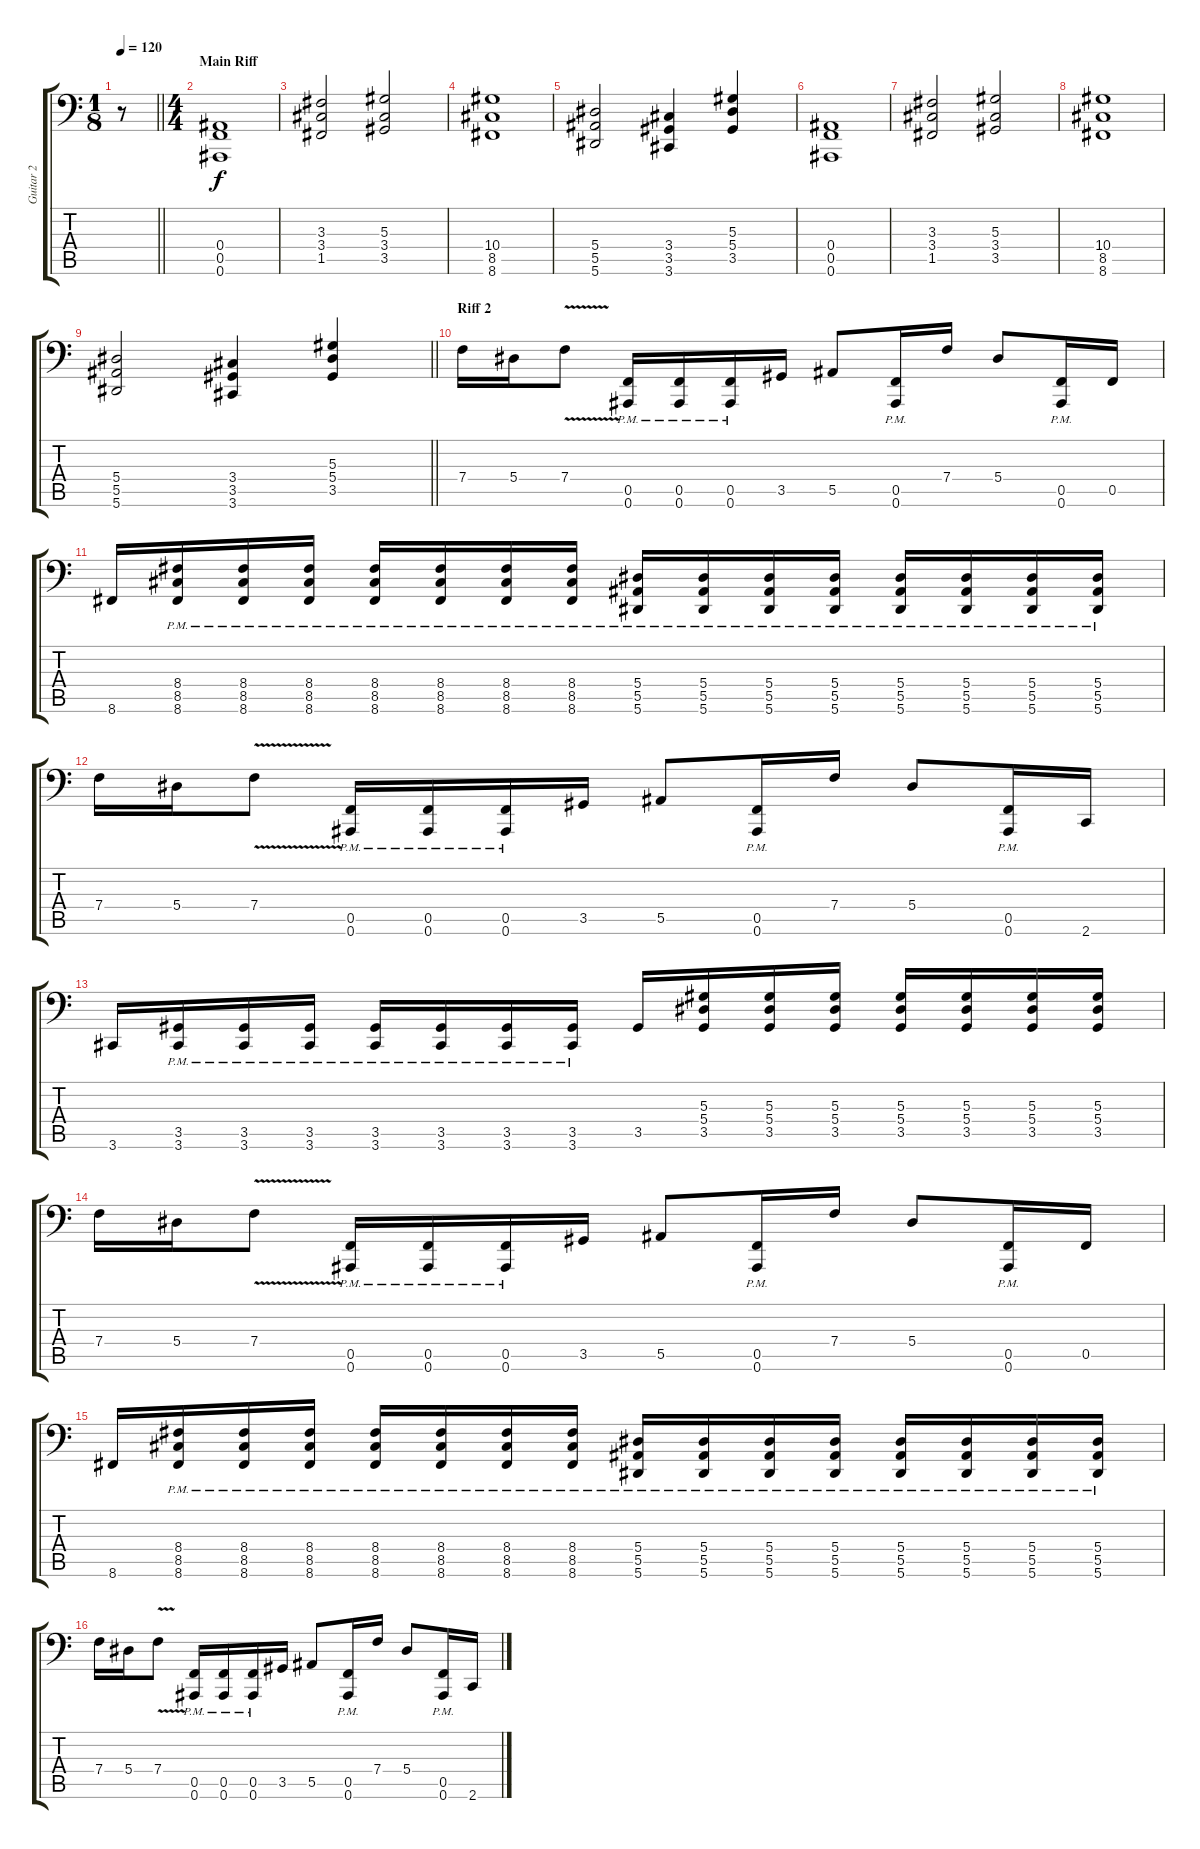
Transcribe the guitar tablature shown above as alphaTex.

\track ("Guitar 2" "Guitar 2") {instrument stringensemble1}
\staff {score tabs}
\tuning (C4 G3 Eb3 Bb2 F2 Bb1) {hide}
\ts (1 8)
\tempo 120
\clef f4
\barLineRight lightlight
\ks c
r.8{dy f instrument stringensemble1} |
\ts (4 4)
\section ("" "Main Riff")
(0.4 0.5 0.6).1 |
(3.3 3.4 1.5).2 (5.3 3.4 3.5).2 |
(10.4 8.5 8.6).1 |
(5.4 5.5 5.6).2 (3.4 3.5 3.6).4 (5.3 5.4 3.5).4 |
(0.4 0.5 0.6).1 |
(3.3 3.4 1.5).2 (5.3 3.4 3.5).2 |
(10.4 8.5 8.6).1 |
\barLineRight lightlight
(5.4 5.5 5.6).2 (3.4 3.5 3.6).4 (5.3 5.4 3.5).4 |
\section ("" "Riff 2")
7.4.16 5.4.16 7.4{v}.8 (0.5{pm} 0.6{pm}).16 (0.5{pm} 0.6{pm}).16 (0.5{pm} 0.6{pm}).16 3.5.16 5.5.8 (0.5{pm} 0.6{pm}).16 7.4.16 5.4.8 (0.5{pm} 0.6{pm}).16 0.5.16 |
8.6.16 (8.4{pm} 8.5{pm} 8.6{pm}).16 (8.4{pm} 8.5{pm} 8.6{pm}).16 (8.4{pm} 8.5{pm} 8.6{pm}).16 (8.4{pm} 8.5{pm} 8.6{pm}).16 (8.4{pm} 8.5{pm} 8.6{pm}).16 (8.4{pm} 8.5{pm} 8.6{pm}).16 (8.4{pm} 8.5{pm} 8.6{pm}).16 (5.4{pm} 5.5{pm} 5.6{pm}).16 (5.4{pm} 5.5{pm} 5.6{pm}).16 (5.4{pm} 5.5{pm} 5.6{pm}).16 (5.4{pm} 5.5{pm} 5.6{pm}).16 (5.4{pm} 5.5{pm} 5.6{pm}).16 (5.4{pm} 5.5{pm} 5.6{pm}).16 (5.4{pm} 5.5{pm} 5.6{pm}).16 (5.4{pm} 5.5{pm} 5.6{pm}).16 |
7.4.16 5.4.16 7.4{v}.8 (0.5{pm} 0.6{pm}).16 (0.5{pm} 0.6{pm}).16 (0.5{pm} 0.6{pm}).16 3.5.16 5.5.8 (0.5{pm} 0.6{pm}).16 7.4.16 5.4.8 (0.5{pm} 0.6{pm}).16 2.6.16 |
3.6.16 (3.5{pm} 3.6{pm}).16 (3.5{pm} 3.6{pm}).16 (3.5{pm} 3.6{pm}).16 (3.5{pm} 3.6{pm}).16 (3.5{pm} 3.6{pm}).16 (3.5{pm} 3.6{pm}).16 (3.5{pm} 3.6{pm}).16 3.5.16 (5.3 5.4 3.5).16 (5.3 5.4 3.5).16 (5.3 5.4 3.5).16 (5.3 5.4 3.5).16 (5.3 5.4 3.5).16 (5.3 5.4 3.5).16 (5.3 5.4 3.5).16 |
7.4.16 5.4.16 7.4{v}.8 (0.5{pm} 0.6{pm}).16 (0.5{pm} 0.6{pm}).16 (0.5{pm} 0.6{pm}).16 3.5.16 5.5.8 (0.5{pm} 0.6{pm}).16 7.4.16 5.4.8 (0.5{pm} 0.6{pm}).16 0.5.16 |
8.6.16 (8.4{pm} 8.5{pm} 8.6{pm}).16 (8.4{pm} 8.5{pm} 8.6{pm}).16 (8.4{pm} 8.5{pm} 8.6{pm}).16 (8.4{pm} 8.5{pm} 8.6{pm}).16 (8.4{pm} 8.5{pm} 8.6{pm}).16 (8.4{pm} 8.5{pm} 8.6{pm}).16 (8.4{pm} 8.5{pm} 8.6{pm}).16 (5.4{pm} 5.5{pm} 5.6{pm}).16 (5.4{pm} 5.5{pm} 5.6{pm}).16 (5.4{pm} 5.5{pm} 5.6{pm}).16 (5.4{pm} 5.5{pm} 5.6{pm}).16 (5.4{pm} 5.5{pm} 5.6{pm}).16 (5.4{pm} 5.5{pm} 5.6{pm}).16 (5.4{pm} 5.5{pm} 5.6{pm}).16 (5.4{pm} 5.5{pm} 5.6{pm}).16 |
7.4.16 5.4.16 7.4{v}.8 (0.5{pm} 0.6{pm}).16 (0.5{pm} 0.6{pm}).16 (0.5{pm} 0.6{pm}).16 3.5.16 5.5.8 (0.5{pm} 0.6{pm}).16 7.4.16 5.4.8 (0.5{pm} 0.6{pm}).16 2.6.16
